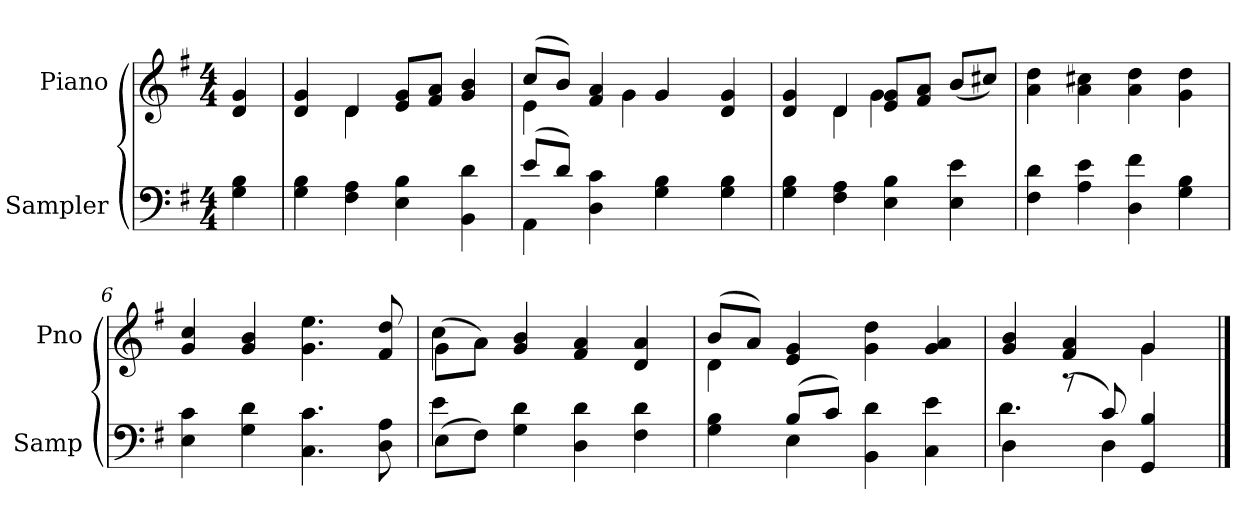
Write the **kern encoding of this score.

**kern	**kern
*part2	*part1
*staff2	*staff1
*I"Sampler	*I"Piano
*I'Samp	*I'Pno
*clefF4	*clefG2
*k[f#]	*k[f#]
*G:	*G:
*M4/4	*M4/4
=1	=1
4G 4B	4d 4g
=2	=2
*	*^
4G 4B	4d 4g	4ryy
4F# 4A	4d/	4d
4E 4B	8e/ 8g/L	2ryy
.	8f#/ 8a/J	.
4BB 4d	4g 4b	.
=3	=3	=3
*^	*	*
(8e/L	4AA	(8cc/L	4e
8d/J)	.	8b/J)	.
4D 4c	2.ryy	4f# 4a	8ryy
.	.	.	4g
4G 4B	.	4g/	.
.	.	.	4.ryy
4G 4B	.	4d 4g	.
*v	*v	*	*
=4	=4	=4
4G 4B	4d 4g	4ryy
4F# 4A	4d/	4d
4E 4B	8e/ 8g/L	4g
.	8f#/ 8a/J	.
4E 4e	(8b/L	4ryy
.	8cc#X/J)	.
*	*v	*v
=5	=5
4F# 4d	4a 4dd
4A 4e	4a 4cc#X
4D 4f#	4a 4dd
4G 4B	4g 4dd
=6	=6
4E 4c	4g 4cc
4G 4d	4g 4b
4.C 4.c	4.g 4.ee
8D 8A	8f# 8dd
=7	=7
*^	*^
(8E\L	4e	(8g\L	4cc
8F#\J)	.	8a\J)	.
4G 4d	2.ryy	4g 4b	2.ryy
4D 4d	.	4f# 4a	.
4F# 4d	.	4d 4a	.
=8	=8	=8	=8
4G 4B	4ryy	(8b/L	4d
.	.	8a/J)	.
(8B/L	4E	4e 4g	2.ryy
8c/J)	.	.	.
4BB 4d	2ryy	4g 4dd	.
4C 4e	.	4g 4a	.
=9	=9	=9	=9
4D\	4.d	4g 4b	2ryy
(8r	.	4f# 4a	.
8c/)	4D	.	.
4GG 4B	.	4g/	4g
.	8ryy	.	.
*v	*v	*	*
*	*v	*v
==	==
*-	*-
